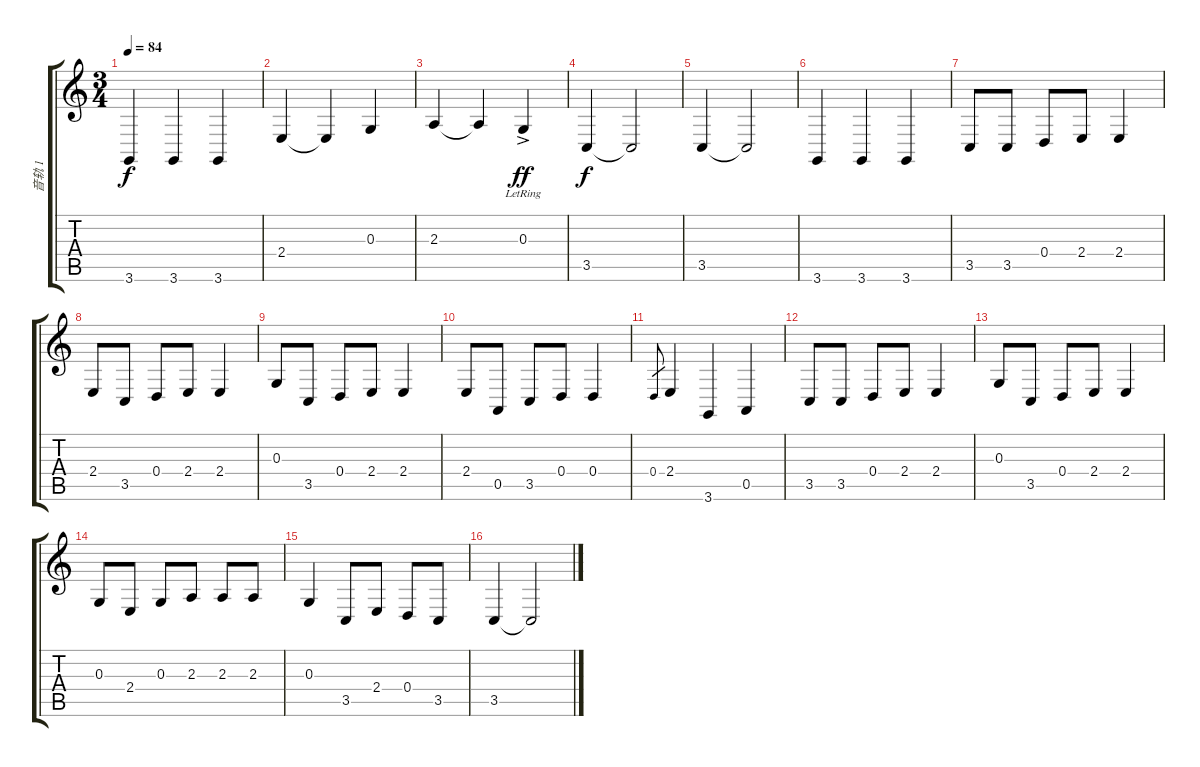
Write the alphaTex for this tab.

\track ("音轨 1" "音轨 1") {instrument churchorgan}
\staff {score tabs}
\tuning (E4 B3 G3 D3 A2 E2) {hide}
\ts (3 4)
\tempo 84
\clef g2
\ks c
3.6.4{dy f} 3.6.4 3.6.4 |
2.4.4 2.4{t}.4 0.3.4 |
2.3.4 2.3{t}.4 0.3{ac lr}.4{dy ff} |
3.5.4{dy f} 3.5{t}.2 |
3.5.4 3.5{t}.2 |
3.6.4 3.6.4 3.6.4 |
3.5.8 3.5.8 0.4.8 2.4.8 2.4.4 |
2.4.8 3.5.8 0.4.8 2.4.8 2.4.4 |
0.3.8 3.5.8 0.4.8 2.4.8 2.4.4 |
2.4.8 0.5.8 3.5.8 0.4.8 0.4.4 |
0.4.8{gr} 2.4.4 3.6.4 0.5.4 |
3.5.8 3.5.8 0.4.8 2.4.8 2.4.4 |
0.3.8 3.5.8 0.4.8 2.4.8 2.4.4 |
0.3.8 2.4.8 0.3.8 2.3.8 2.3.8 2.3.8 |
0.3.4 3.5.8 2.4.8 0.4.8 3.5.8 |
3.5.4 3.5{t}.2
